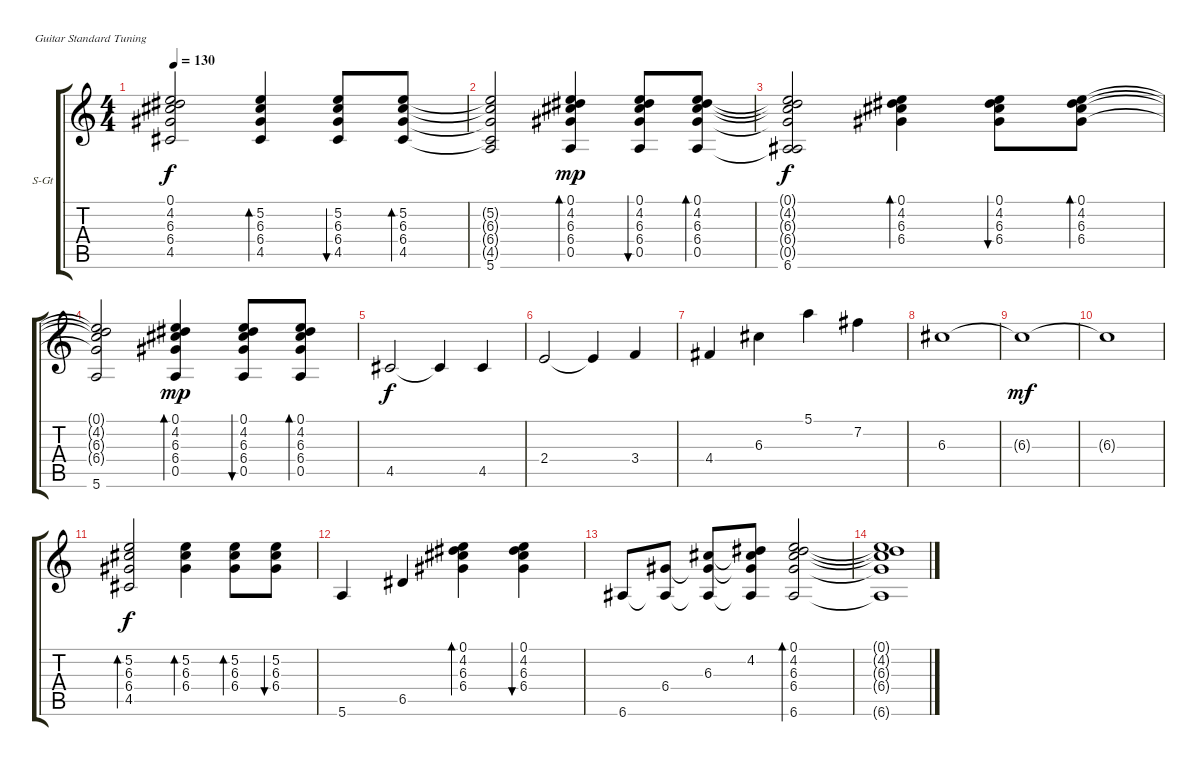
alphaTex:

\bracketExtendMode groupsimilarinstruments
\firstSystemTrackNameOrientation horizontal
\otherSystemsTrackNameOrientation horizontal
\track ("Guitarra Ritmica" "S-Gt") {instrument acousticguitarsteel}
\staff {score tabs}
\tuning (E4 B3 G3 D3 A2 E2)
\ts (4 4)
\tempo 130
\clef g2
\ks c
(0.1{t} 4.2{t} 6.3{t} 6.4{t} 4.5).2{dy f} (5.2 6.3 6.4 4.5).4{bd 60} (5.2 6.3 6.4 4.5).8{bu 30} (5.2 6.3 6.4 4.5).8{bd 60} |
(5.2{t} 6.3{t} 6.4{t} 4.5{t} 5.6).2 (0.1 4.2 6.3 6.4 0.5).4{bd 60 dy mp} (0.1 4.2 6.3 6.4 0.5).8{bu 30} (0.1 4.2 6.3 6.4 0.5).8{bd 60} |
(0.1{t} 4.2{t} 6.3{t} 6.4{t} 0.5{t} 6.6).2{dy f} (0.1 4.2 6.3 6.4).4{bd 60} (0.1 4.2 6.3 6.4).8{bu 60} (0.1 4.2 6.3 6.4).8{bd 60} |
(0.1{t} 4.2{t} 6.3{t} 6.4{t} 5.6).2 (0.1 4.2 6.3 6.4 0.5).4{bd 60 dy mp} (0.1 4.2 6.3 6.4 0.5).8{bu 30} (0.1 4.2 6.3 6.4 0.5).8{bd 60} |
4.5.2{dy f} 4.5{t}.4 4.5.4 |
2.4.2 2.4{t}.4 3.4.4 |
4.4.4 6.3.4 5.1.4 7.2.4 |
6.3.1 |
6.3{t}.1{dy mf} |
6.3{t}.1 |
(5.2 6.3 6.4 4.5).2{bd 480 dy f} (5.2 6.3 6.4).4{bd 60} (5.2 6.3 6.4).8{bd 120} (5.2 6.3 6.4).8{bu 120} |
5.6.4 6.5.4 (0.1 4.2 6.3 6.4).4{bd 120} (0.1 4.2 6.3 6.4).4{bu 120} |
6.6.8 (6.4 6.6{t}).8 (6.3 6.4{t} 6.6{t}).8 (4.2 6.3{t} 6.4{t} 6.6{t}).8 (0.1 4.2 6.3 6.4 6.6).2{bd 480} |
(0.1{t} 4.2{t} 6.3{t} 6.4{t} 6.6{t}).1
